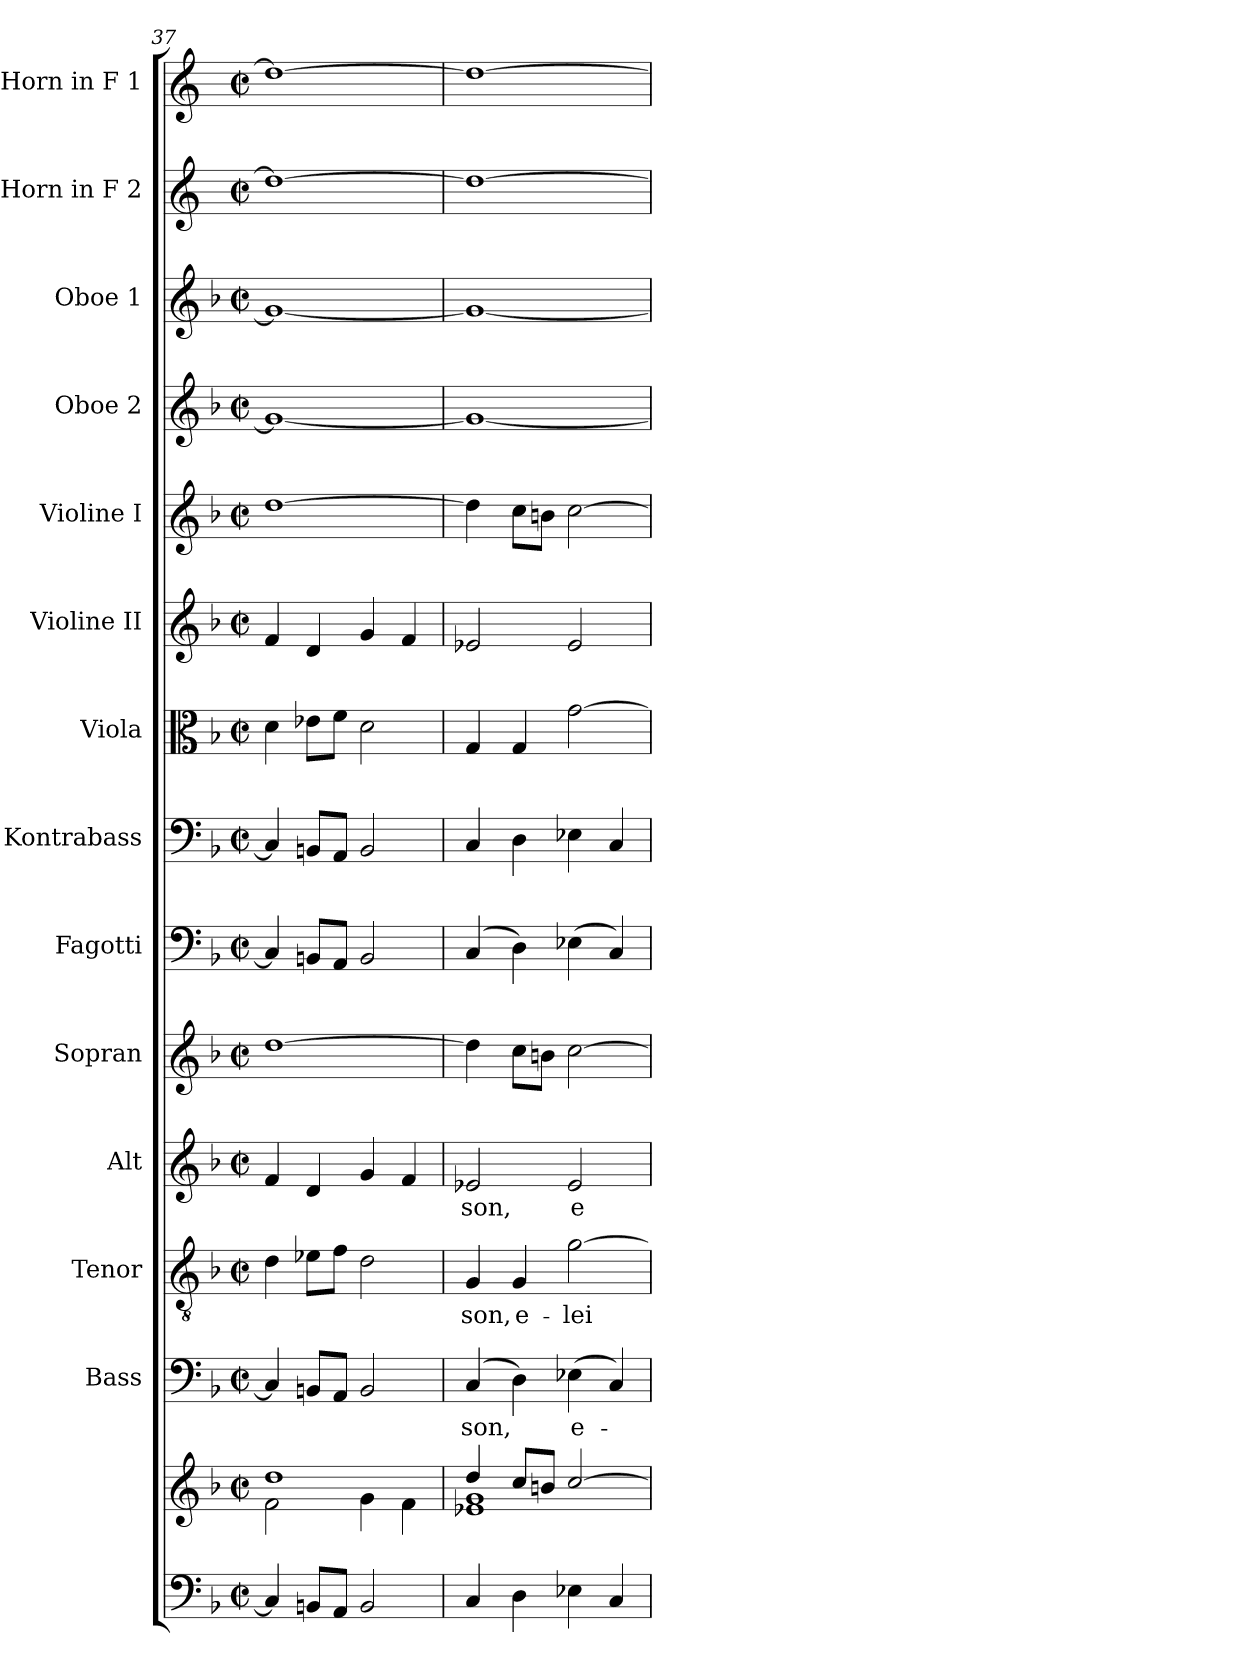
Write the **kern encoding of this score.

**kern	**kern	**kern	**text	**kern	**text	**kern	**text	**kern	**kern	**kern	**kern	**kern	**kern	**kern	**kern	**kern	**kern
*part14	*part14	*part13	*part13	*part12	*part12	*part11	*part11	*part10	*part9	*part8	*part7	*part6	*part5	*part4	*part3	*part2	*part1
*staff15	*staff14	*staff13	*staff13	*staff12	*staff12	*staff11	*staff11	*staff10	*staff9	*staff8	*staff7	*staff6	*staff5	*staff4	*staff3	*staff2	*staff1
*	*	*I"Bass	*	*I"Tenor	*	*I"Alt	*	*I"Sopran	*I"Fagotti	*I"Kontrabass	*I"Viola	*I"Violine II	*I"Violine I	*I"Oboe 2	*I"Oboe 1	*I"Horn in F 2	*I"Horn in F 1
*	*	*I'B.	*	*I'T.	*	*I'A.	*	*I'S.	*I'Fg.	*I'Kb.	*I'Vla.	*I'Vl. II	*I'Vl. I	*I'Ob. 2	*I'Ob. 1	*	*
*clefF4	*clefG2	*clefF4	*	*clefGv2	*	*clefG2	*	*clefG2	*clefF4	*clefF4	*clefC3	*clefG2	*clefG2	*clefG2	*clefG2	*clefG2	*clefG2
*	*	*	*	*	*	*	*	*	*	*ITrd7c12	*	*	*	*	*	*ITrd4c7	*ITrd4c7
*k[b-]	*k[b-]	*k[b-]	*	*k[b-]	*	*k[b-]	*	*k[b-]	*k[b-]	*k[b-]	*k[b-]	*k[b-]	*k[b-]	*k[b-]	*k[b-]	*k[b-]	*k[b-]
*F:	*F:	*F:	*	*F:	*	*F:	*	*F:	*F:	*F:	*F:	*F:	*F:	*F:	*F:	*F:	*F:
*M2/2	*M2/2	*M2/2	*	*M2/2	*	*M2/2	*	*M2/2	*M2/2	*M2/2	*M2/2	*M2/2	*M2/2	*M2/2	*M2/2	*M2/2	*M2/2
*met(c|)	*met(c|)	*met(c|)	*	*met(c|)	*	*met(c|)	*	*met(c|)	*met(c|)	*met(c|)	*met(c|)	*met(c|)	*met(c|)	*met(c|)	*met(c|)	*met(c|)	*met(c|)
=37	=37	=37	=37	=37	=37	=37	=37	=37	=37	=37	=37	=37	=37	=37	=37	=37	=37
*	*^	*	*	*	*	*	*	*	*	*	*	*	*	*	*	*	*
4C/]	1dd	2f\	4C/]	.	4d\	.	4f/	.	[1dd	4C/]	4CC/]	4d\	4f/	[1dd	1g_	1g_	1g_	1g_
8BBn/L	.	.	8BBn/L	.	8e-X\L	.	4d/	.	.	8BBn/L	8BBBn/L	8e-X\L	4d/	.	.	.	.	.
8AA/J	.	.	8AA/J	.	8f\J	.	.	.	.	8AA/J	8AAA/J	8f\J	.	.	.	.	.	.
2BB/	.	4g\	2BB/	.	2d\	.	4g/	.	.	2BB/	2BBB/	2d\	4g/	.	.	.	.	.
.	.	4f\	.	.	.	.	4f/	.	.	.	.	.	4f/	.	.	.	.	.
=38	=38	=38	=38	=38	=38	=38	=38	=38	=38	=38	=38	=38	=38	=38	=38	=38	=38	=38
!	!	!	!	!LO:LY:b	!	!LO:LY:b	!	!LO:LY:b	!	!	!	!	!	!	!	!	!	!
4C/	4dd/	1e-X 1g	(4C/	-son,	4G/	-son,	2e-X/	-son,	4dd\]	(4C/	4CC/	4G/	2e-X/	4dd\]	1g_	1g_	1g_	1g_
!	!	!	!	!	!	!LO:LY:b	!	!	!	!	!	!	!	!	!	!	!	!
4D\	8cc/L	.	4D\)	.	4G/	e-	.	.	8cc\L	4D\)	4DD\	4G/	.	8cc\L	.	.	.	.
.	8bn/J	.	.	.	.	.	.	.	8bn\J	.	.	.	.	8bn\J	.	.	.	.
!	!	!	!	!LO:LY:b	!	!LO:LY:b	!	!LO:LY:b	!	!	!	!	!	!	!	!	!	!
4E-X\	[>2cc/	.	(>4E-X\	e-	[2g\	-lei-	2e-/	e-	[2cc\	(>4E-X\	4EE-X\	[2g\	2e-/	[2cc\	.	.	.	.
4C/	.	.	4C/)	.	.	.	.	.	.	4C/)	4CC/	.	.	.	.	.	.	.
*	*v	*v	*	*	*	*	*	*	*	*	*	*	*	*	*	*	*	*
=	=	=	=	=	=	=	=	=	=	=	=	=	=	=	=	=	=
*-	*-	*-	*-	*-	*-	*-	*-	*-	*-	*-	*-	*-	*-	*-	*-	*-	*-
